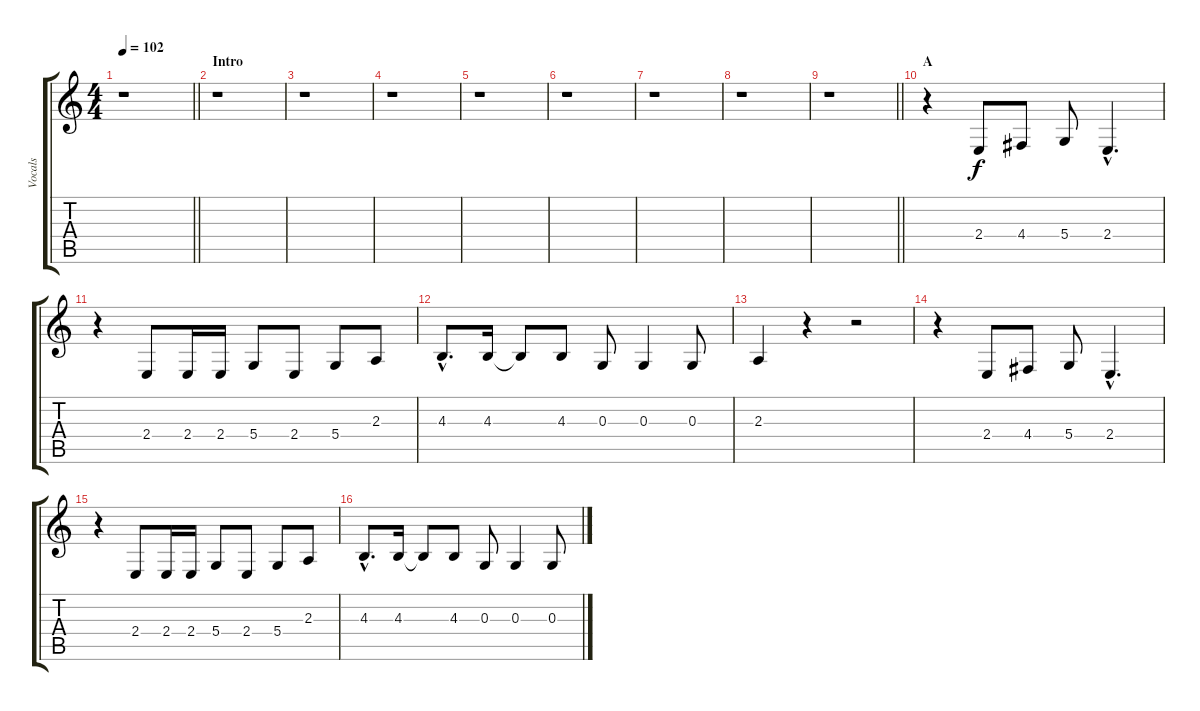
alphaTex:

\track ("Vocals" "Vocals") {instrument baritonesax}
\staff {score tabs}
\tuning (E4 B3 G3 D3 A2 E2) {hide}
\ts (4 4)
\tempo 102
\clef g2
\barLineRight lightlight
\ks c
r.1{dy f instrument baritonesax} |
\section ("" "Intro")
r.1 |
r.1 |
r.1 |
r.1 |
r.1 |
r.1 |
r.1 |
\barLineRight lightlight
r.1 |
\section ("" "A")
r.4 2.4.8 4.4.8 5.4.8 2.4{hac}.4{d} |
r.4 2.4.8 2.4.16 2.4.16 5.4.8 2.4.8 5.4.8 2.3.8 |
4.3{hac}.8{d} 4.3.16 4.3{t}.8 4.3.8 0.3.8 0.3.4 0.3.8 |
2.3.4 r.4 r.2 |
r.4 2.4.8 4.4.8 5.4.8 2.4{hac}.4{d} |
r.4 2.4.8 2.4.16 2.4.16 5.4.8 2.4.8 5.4.8 2.3.8 |
4.3{hac}.8{d} 4.3.16 4.3{t}.8 4.3.8 0.3.8 0.3.4 0.3.8
